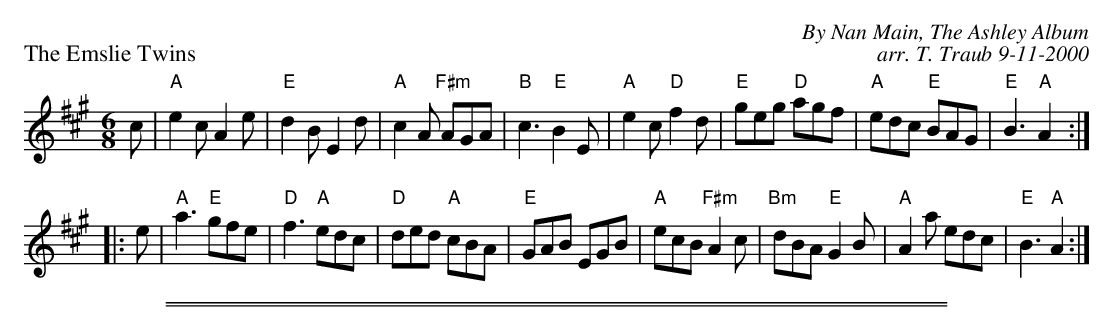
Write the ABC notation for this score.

X:1
P: Kiss Under the Stairs  (8x32J 3C (MMM II))
P: The Emslie Twins
C: By Nan Main, The Ashley Album
C: arr. T. Traub 9-11-2000
M: 6/8
L: 1/8
K: A
   c |\
"A"e2c A2e | "E"d2B E2d | "A"c2A "F#m"AGA | "B"c3 "E"B2E |\
"A"e2c "D"f2d | "E"geg "D"agf | "A"edc "E"BAG | "E"B3 "A"A2 :|
|: e |\
"A"a3 "E"gfe | "D"f3 "A"edc | "D"ded "A"cBA | "E"GAB EGB |\
"A"ecB "F#m"A2c | "Bm"dBA "E"G2B | "A"A2a edc | "E"B3 "A"A2 :|
